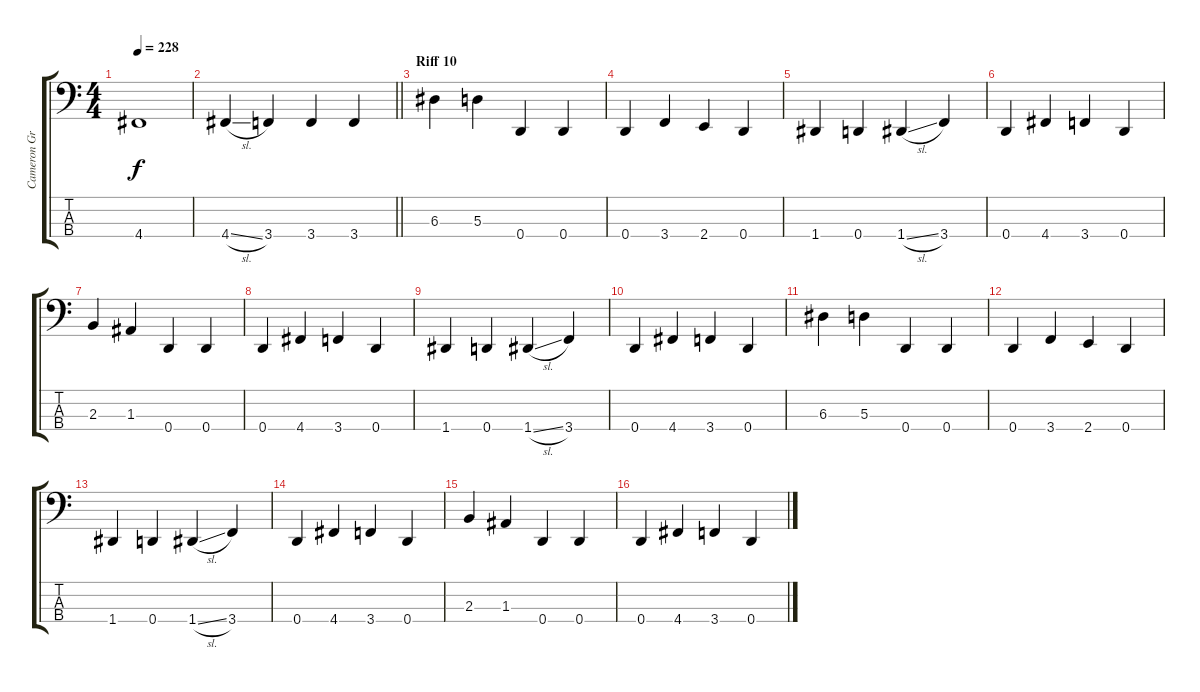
\track ("Cameron Grant" "Cameron Gr") {instrument electricbasspick}
\staff {score tabs}
\tuning (G2 D2 A1 D1) {hide}
\ts (4 4)
\tempo 228
\clef f4
\ks c
4.4{t}.1{dy f} |
\barLineRight lightlight
4.4{sl}.4 3.4.4 3.4.4 3.4.4 |
\section ("" "Riff 10")
6.3.4 5.3.4 0.4.4 0.4.4 |
0.4.4 3.4.4 2.4.4 0.4.4 |
1.4.4 0.4.4 1.4{sl}.4 3.4.4 |
0.4.4 4.4.4 3.4.4 0.4.4 |
2.3.4 1.3.4 0.4.4 0.4.4 |
0.4.4 4.4.4 3.4.4 0.4.4 |
1.4.4 0.4.4 1.4{sl}.4 3.4.4 |
0.4.4 4.4.4 3.4.4 0.4.4 |
6.3.4 5.3.4 0.4.4 0.4.4 |
0.4.4 3.4.4 2.4.4 0.4.4 |
1.4.4 0.4.4 1.4{sl}.4 3.4.4 |
0.4.4 4.4.4 3.4.4 0.4.4 |
2.3.4 1.3.4 0.4.4 0.4.4 |
0.4.4 4.4.4 3.4.4 0.4.4
